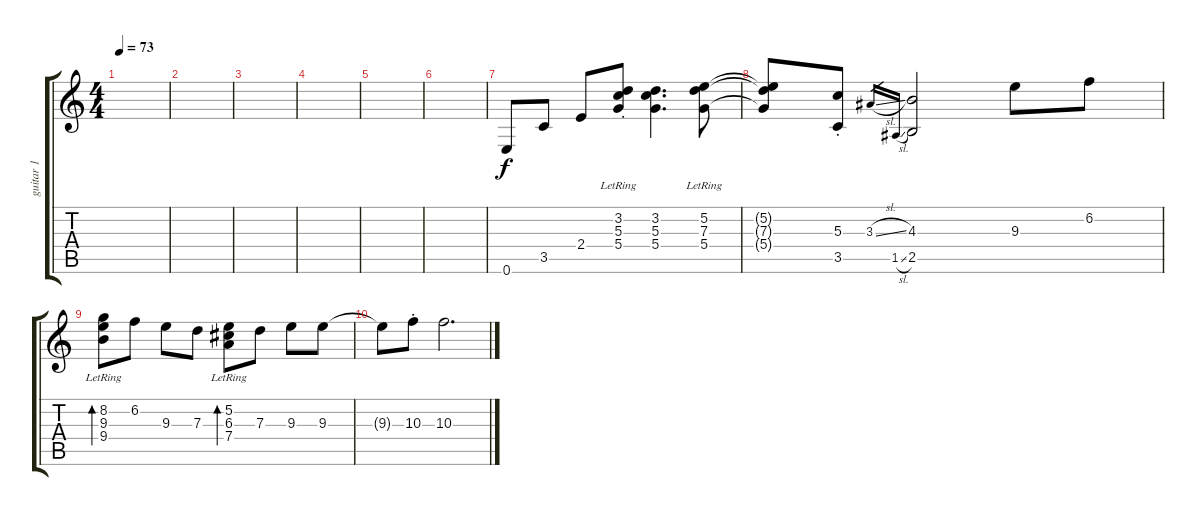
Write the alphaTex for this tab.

\track ("guitar 1" "guitar 1") {instrument electricguitarclean}
\staff {score tabs}
\tuning (E4 B3 G3 D3 A2 E2) {hide}
\ts (4 4)
\tempo 73
\clef g2
\ks c
|
|
|
|
|
|
0.6.8{volume 12 instrument electricguitarclean} 3.5.8 2.4.8 (3.2{st lr} 5.3{st lr} 5.4{st lr}).8 (3.2 5.3 5.4).4{d} (5.2{lr} 7.3{lr} 5.4{lr}).8 |
(5.2{t} 7.3{t} 5.4{t}).8 (5.3{st} 3.5{st}).8 3.3{sl}.16{gr} 1.5{sl}.16{gr} (4.3 2.5).2 9.3.8 6.2.8 |
(8.2{lr} 9.3{lr} 9.4{lr}).8{bd 120} 6.2.8 9.3.8 7.3.8 (5.2{lr} 6.3{lr} 7.4{lr}).8{bd 120} 7.3.8 9.3.8 9.3.8 |
9.3{t}.8 10.3{st}.8 10.3.2{d}
